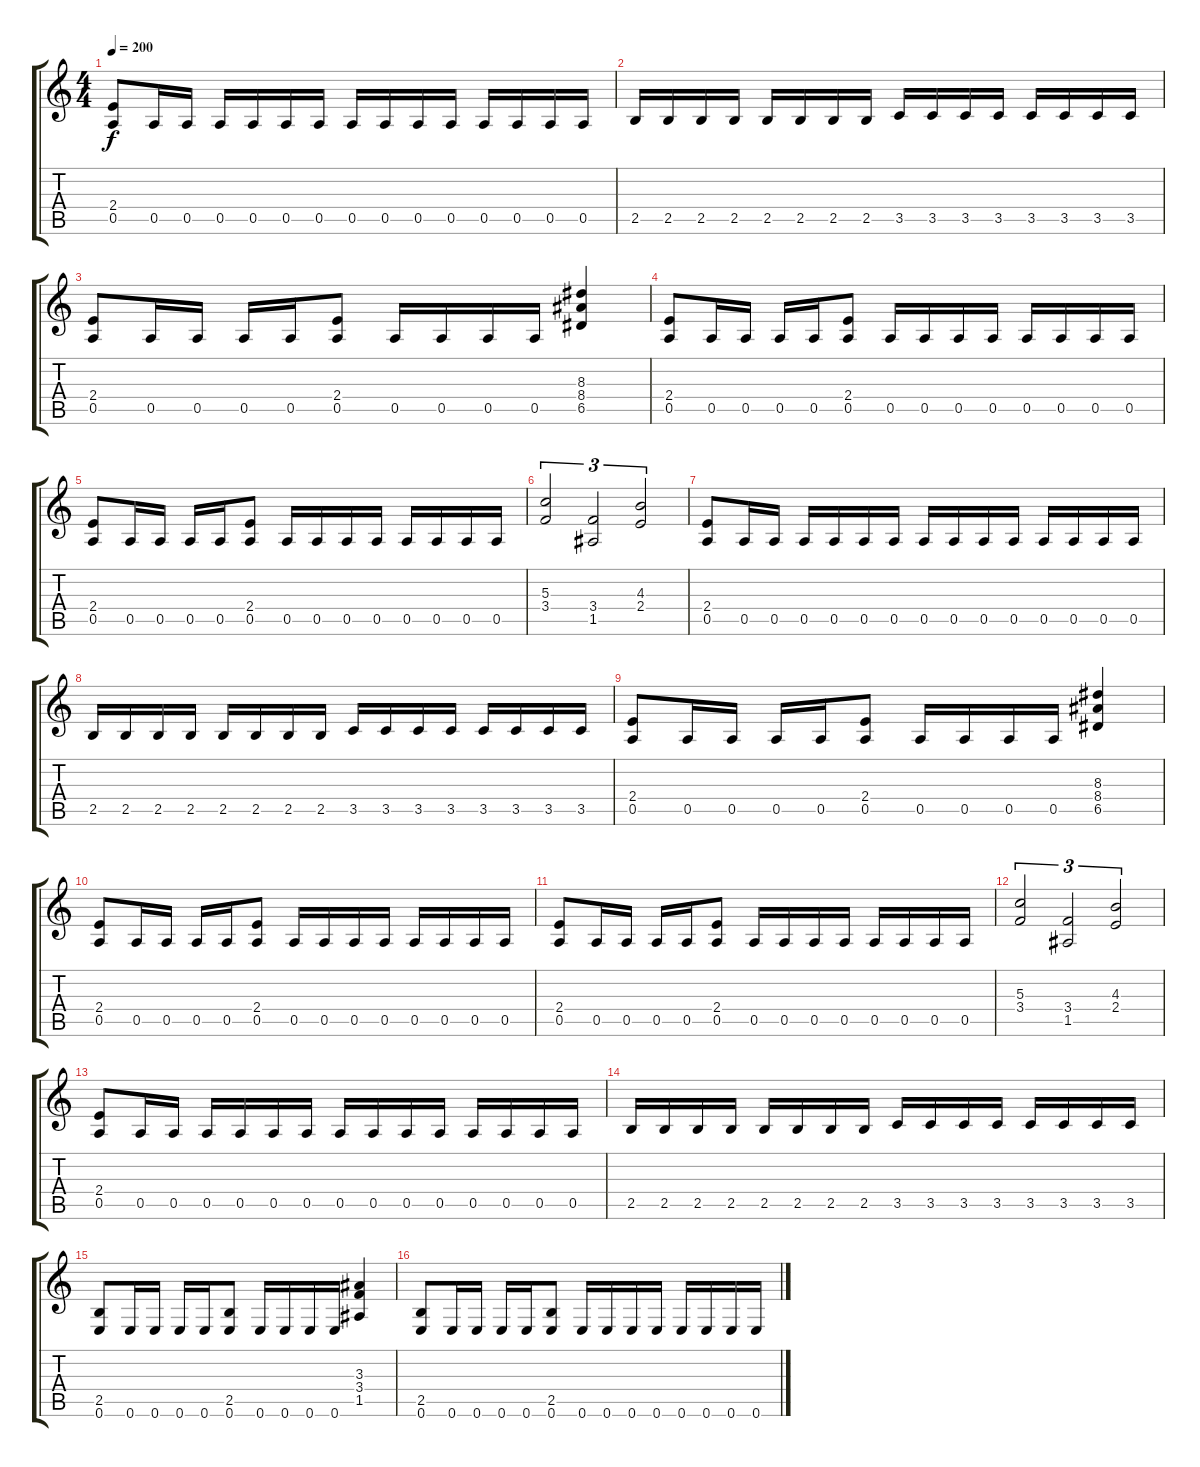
\track "" {instrument distortionguitar}
\staff {score tabs}
\tuning (E4 B3 G3 D3 A2 E2) {hide}
\ts (4 4)
\tempo 200
\clef g2
\ks c
(2.4 0.5).8{dy f} 0.5.16 0.5.16 0.5.16 0.5.16 0.5.16 0.5.16 0.5.16 0.5.16 0.5.16 0.5.16 0.5.16 0.5.16 0.5.16 0.5.16 |
2.5.16 2.5.16 2.5.16 2.5.16 2.5.16 2.5.16 2.5.16 2.5.16 3.5.16 3.5.16 3.5.16 3.5.16 3.5.16 3.5.16 3.5.16 3.5.16 |
(2.4 0.5).8 0.5.16 0.5.16 0.5.16 0.5.16 (2.4 0.5).8 0.5.16 0.5.16 0.5.16 0.5.16 (8.3 8.4 6.5).4 |
(2.4 0.5).8 0.5.16 0.5.16 0.5.16 0.5.16 (2.4 0.5).8 0.5.16 0.5.16 0.5.16 0.5.16 0.5.16 0.5.16 0.5.16 0.5.16 |
(2.4 0.5).8 0.5.16 0.5.16 0.5.16 0.5.16 (2.4 0.5).8 0.5.16 0.5.16 0.5.16 0.5.16 0.5.16 0.5.16 0.5.16 0.5.16 |
(5.3 3.4).2{tu (3 2)} (3.4 1.5).2{tu (3 2)} (4.3 2.4).2{tu (3 2)} |
(2.4 0.5).8 0.5.16 0.5.16 0.5.16 0.5.16 0.5.16 0.5.16 0.5.16 0.5.16 0.5.16 0.5.16 0.5.16 0.5.16 0.5.16 0.5.16 |
2.5.16 2.5.16 2.5.16 2.5.16 2.5.16 2.5.16 2.5.16 2.5.16 3.5.16 3.5.16 3.5.16 3.5.16 3.5.16 3.5.16 3.5.16 3.5.16 |
(2.4 0.5).8 0.5.16 0.5.16 0.5.16 0.5.16 (2.4 0.5).8 0.5.16 0.5.16 0.5.16 0.5.16 (8.3 8.4 6.5).4 |
(2.4 0.5).8 0.5.16 0.5.16 0.5.16 0.5.16 (2.4 0.5).8 0.5.16 0.5.16 0.5.16 0.5.16 0.5.16 0.5.16 0.5.16 0.5.16 |
(2.4 0.5).8 0.5.16 0.5.16 0.5.16 0.5.16 (2.4 0.5).8 0.5.16 0.5.16 0.5.16 0.5.16 0.5.16 0.5.16 0.5.16 0.5.16 |
(5.3 3.4).2{tu (3 2)} (3.4 1.5).2{tu (3 2)} (4.3 2.4).2{tu (3 2)} |
(2.4 0.5).8 0.5.16 0.5.16 0.5.16 0.5.16 0.5.16 0.5.16 0.5.16 0.5.16 0.5.16 0.5.16 0.5.16 0.5.16 0.5.16 0.5.16 |
2.5.16 2.5.16 2.5.16 2.5.16 2.5.16 2.5.16 2.5.16 2.5.16 3.5.16 3.5.16 3.5.16 3.5.16 3.5.16 3.5.16 3.5.16 3.5.16 |
(2.5 0.6).8 0.6.16 0.6.16 0.6.16 0.6.16 (2.5 0.6).8 0.6.16 0.6.16 0.6.16 0.6.16 (3.3 3.4 1.5).4 |
(2.5 0.6).8 0.6.16 0.6.16 0.6.16 0.6.16 (2.5 0.6).8 0.6.16 0.6.16 0.6.16 0.6.16 0.6.16 0.6.16 0.6.16 0.6.16
